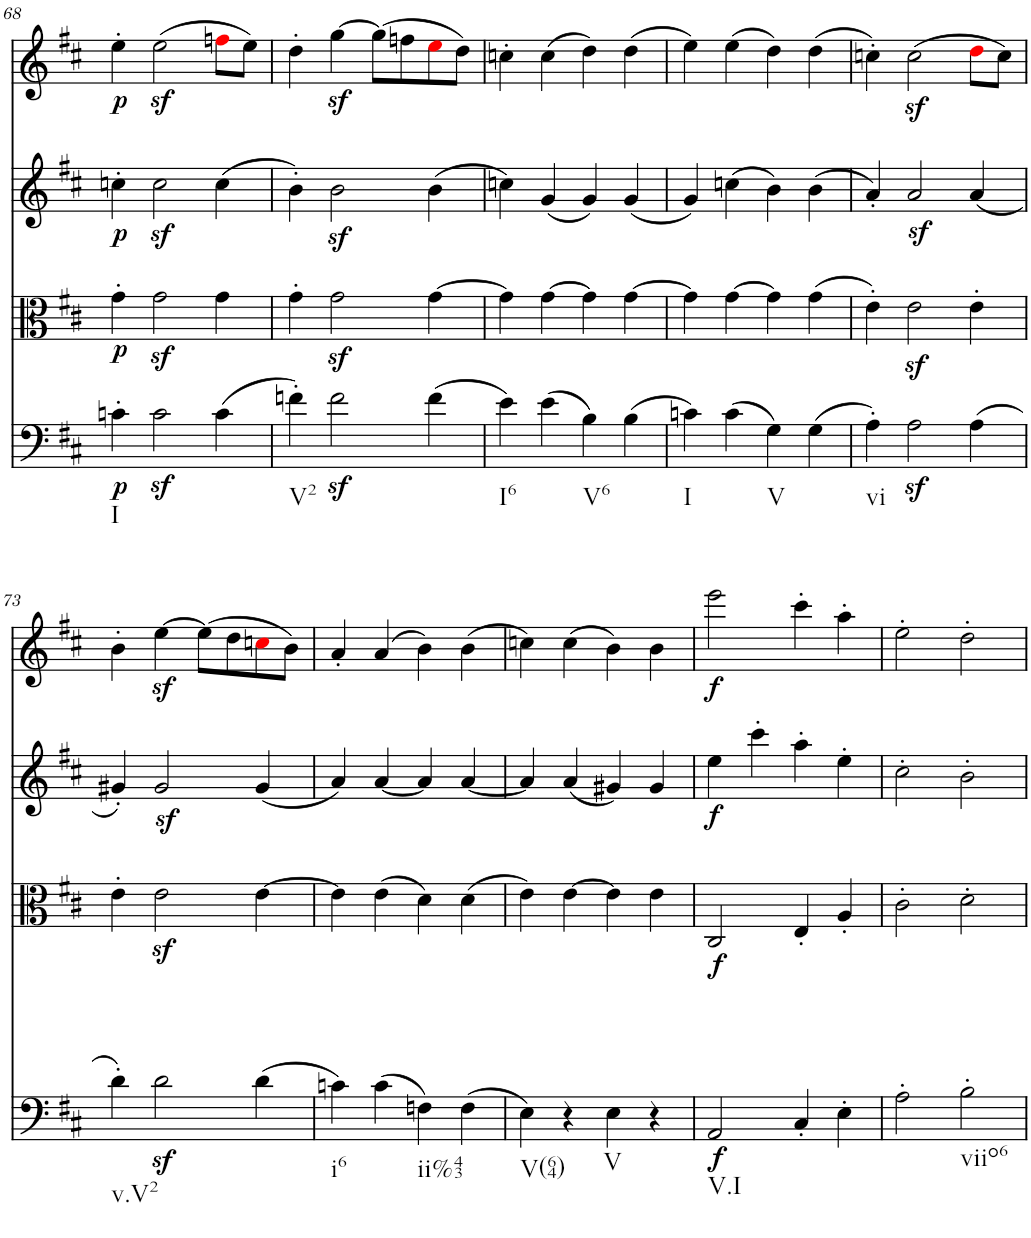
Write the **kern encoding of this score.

**kern	**dynam	**kern	**dynam	**kern	**dynam	**kern	**dynam
*part4	*part4	*part3	*part3	*part2	*part2	*part1	*part1
*staff4	*staff4	*staff3	*staff3	*staff2	*staff2	*staff1	*staff1
*I"Violoncello	*	*I"Viola	*	*I"Violin II	*	*I"Violin I	*
!!LO:PB:g=z
*clefF4	*	*clefC3	*	*clefG2	*	*clefG2	*
*k[f#c#]	*	*k[f#c#]	*	*k[f#c#]	*	*k[f#c#]	*
*M2/2	*	*M2/2	*	*M2/2	*	*M2/2	*
=68	=68	=68	=68	=68	=68	=68	=68
!LO:TX:b:t=I	!	!	!	!	!	!	!
!	!LO:DY:b	!	!LO:DY:b	!	!LO:DY:b	!	!LO:DY:b
4cn'\	p	4g'\	p	4ccn'\	p	4ee'\	p
2cz<\	.	2gz<\	.	2ccz<\	.	(2eez<\	.
(4c\	.	4g\	.	(4cc\	.	8ffni\L	.
.	.	.	.	.	.	8ee\J)	.
=69	=69	=69	=69	=69	=69	=69	=69
!LO:TX:b:t=V2	!	!	!	!	!	!	!
4fn'\)	.	4g'\	.	4b'\)	.	4dd'\	.
2fz<\	.	2gz<\	.	2bz<\	.	[4ggz<\	.
.	.	.	.	.	.	(8gg\L]	.
.	.	.	.	.	.	8ffn\	.
(4f\	.	[4g\	.	(4b\	.	8eei\	.
.	.	.	.	.	.	8dd\J)	.
=70	=70	=70	=70	=70	=70	=70	=70
!LO:TX:b:t=I6	!	!	!	!	!	!	!
4e\)	.	4g\]	.	4ccn\)	.	4ccn'\	.
(4e\	.	[4g\	.	(4g/	.	(4cc\	.
!LO:TX:b:t=V6	!	!	!	!	!	!	!
4B\)	.	4g\]	.	4g/)	.	4dd\)	.
(4B\	.	[4g\	.	(4g/	.	(4dd\	.
=71	=71	=71	=71	=71	=71	=71	=71
!LO:TX:b:t=I	!	!	!	!	!	!	!
4cn\)	.	4g\]	.	4g/)	.	4ee\)	.
(4c\	.	[4g\	.	(4ccn\	.	(4ee\	.
!LO:TX:b:t=V	!	!	!	!	!	!	!
4G\)	.	4g\]	.	4b\)	.	4dd\)	.
(4G\	.	(4g\	.	(4b\	.	(4dd\	.
=72	=72	=72	=72	=72	=72	=72	=72
!LO:TX:b:t=vi	!	!	!	!	!	!	!
4A'\)	.	4e'\)	.	4a'/)	.	4ccn'\)	.
2Az<\	.	2ez<\	.	2az</	.	(2ccz<\	.
(4A\	.	4e'\	.	(4a/	.	8ddi\L	.
.	.	.	.	.	.	8cc\J)	.
!!LO:LB:g=z
=73	=73	=73	=73	=73	=73	=73	=73
!LO:TX:b:t=v.V2	!	!	!	!	!	!	!
4d'\)	.	4e'\	.	4g#X'/)	.	4b'\	.
2dz<\	.	2ez<\	.	2g#z</	.	[4eez<\	.
.	.	.	.	.	.	(8ee\L]	.
.	.	.	.	.	.	8dd\	.
(4d\	.	[4e\	.	(4g#/	.	8ccni\	.
.	.	.	.	.	.	8b\J)	.
=74	=74	=74	=74	=74	=74	=74	=74
!LO:TX:b:t=i6	!	!	!	!	!	!	!
4cn\)	.	4e\]	.	4a/)	.	4a'/	.
(4c\	.	(4e\	.	[4a/	.	(4a/	.
!LO:TX:b:t=ii%43	!	!	!	!	!	!	!
4Fn\)	.	4d\)	.	4a/]	.	4b\)	.
(4F\	.	(4d\	.	[4a/	.	(4b\	.
=75	=75	=75	=75	=75	=75	=75	=75
!LO:TX:b:t=V(64)	!	!	!	!	!	!	!
4E\)	.	4e\)	.	4a/]	.	4ccn\)	.
4r	.	[4e\	.	(4a/	.	(4cc\	.
!LO:TX:b:t=V	!	!	!	!	!	!	!
4E\	.	4e\]	.	4g#X/)	.	4b\)	.
4r	.	4e\	.	4g#/	.	4b\	.
=76	=76	=76	=76	=76	=76	=76	=76
!LO:TX:b:t=V.I	!	!	!	!	!	!	!
!	!LO:DY:a	!	!	!	!	!	!
!	!LO:DY:n=1:b	!	!	!	!LO:DY:b	!	!LO:DY:b
2AA/	f f	2C#/	.	4ee\	f	2eee\	f
.	.	.	.	4ccc#'\	.	.	.
4C#'/	.	4E'/	.	4aa'\	.	4ccc#'\	.
4E'\	.	4A'/	.	4ee'\	.	4aa'\	.
=77	=77	=77	=77	=77	=77	=77	=77
2A'\	.	2c#'\	.	2cc#'\	.	2ee'\	.
!LO:TX:b:t=viio6	!	!	!	!	!	!	!
2B'\	.	2d'\	.	2b'\	.	2dd'\	.
=	=	=	=	=	=	=	=
*-	*-	*-	*-	*-	*-	*-	*-
